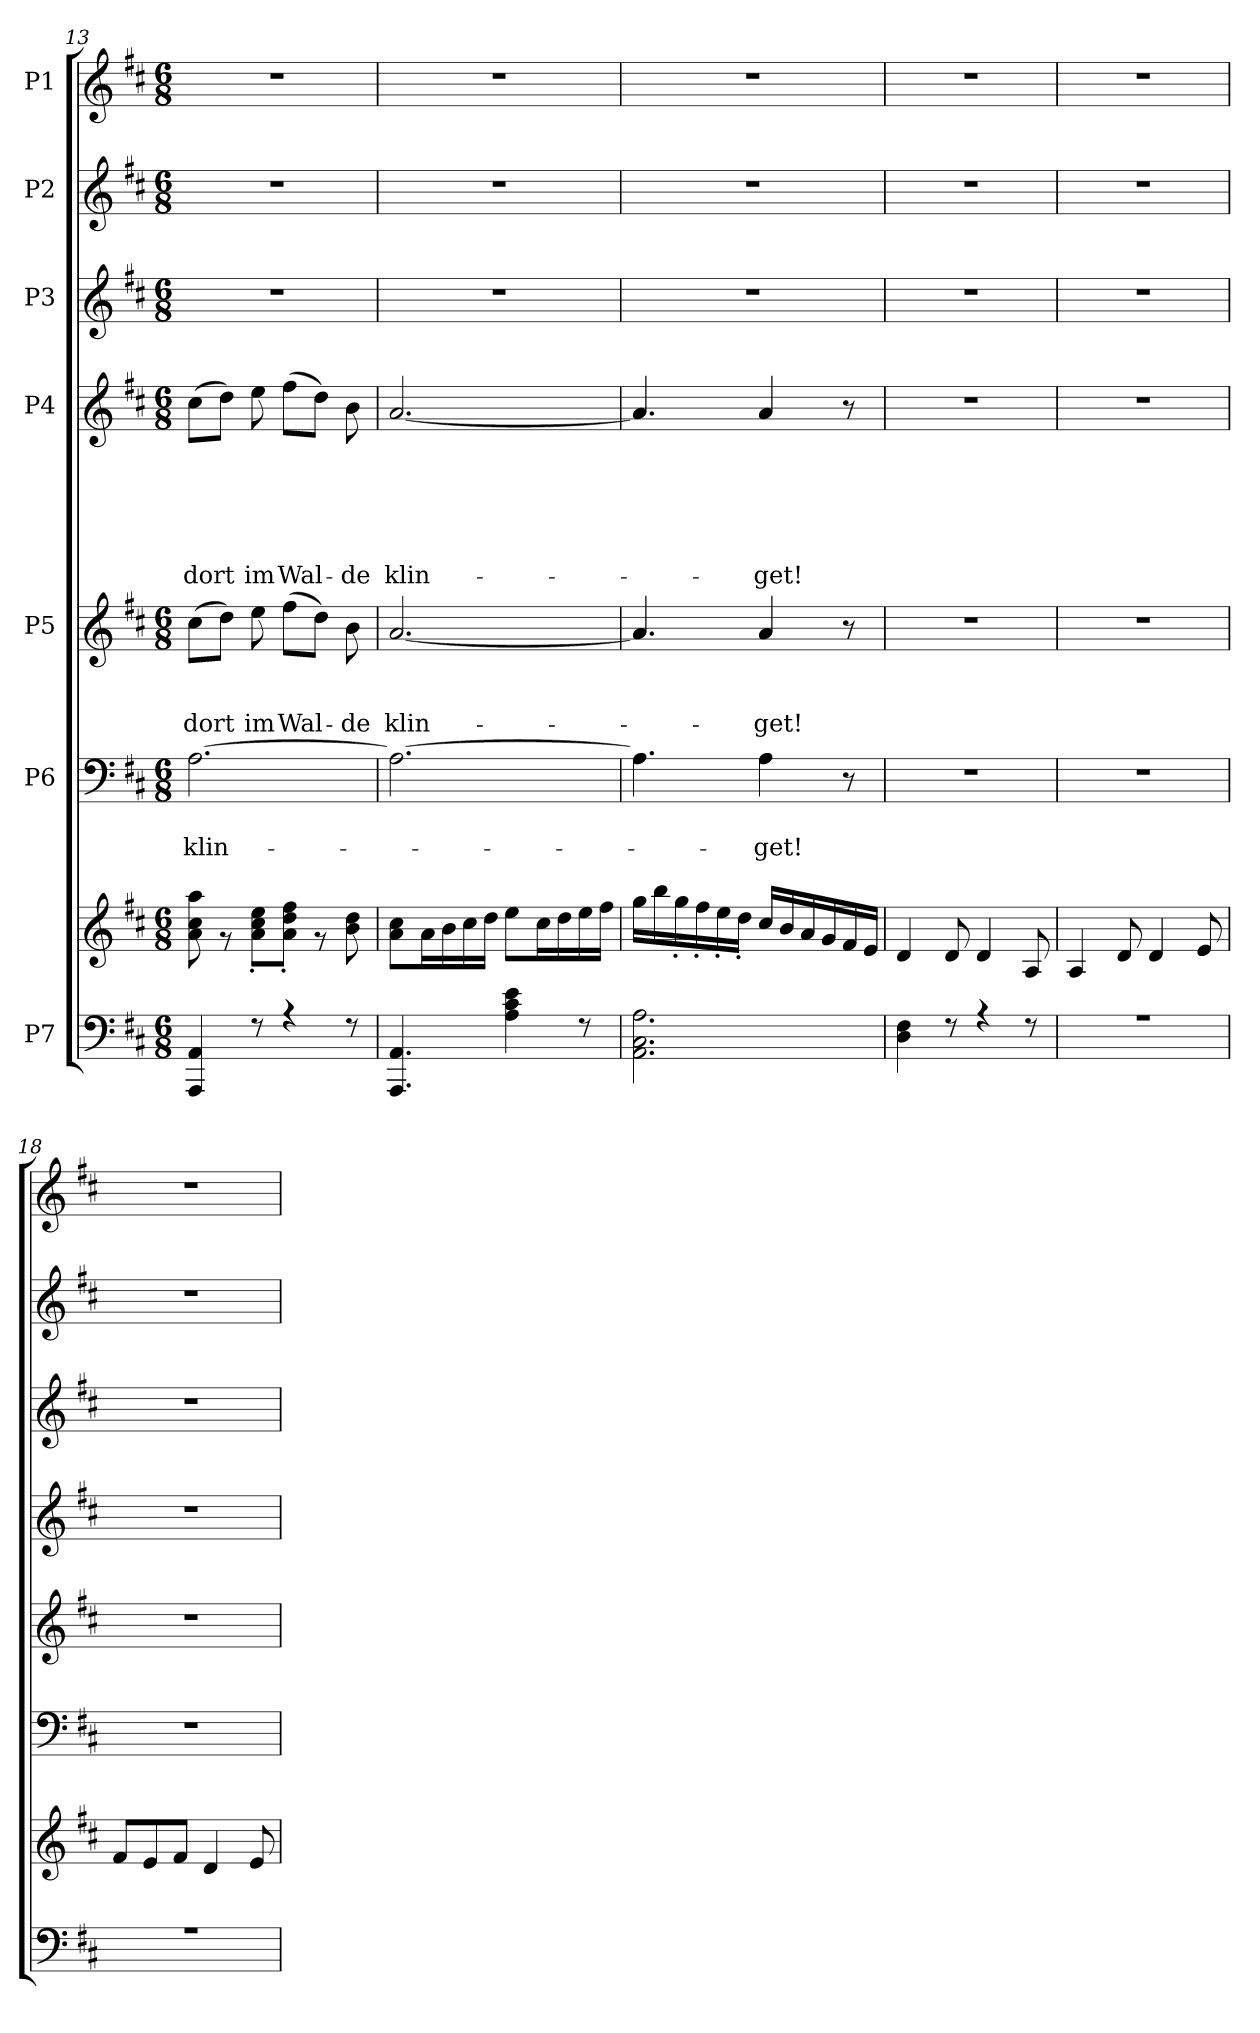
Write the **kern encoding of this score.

**kern	**kern	**kern	**text	**text	**kern	**text	**text	**text	**kern	**text	**text	**text	**text	**text	**text	**kern	**kern	**kern
*part7	*part7	*part6	*part6	*part6	*part5	*part5	*part5	*part5	*part4	*part4	*part4	*part4	*part4	*part4	*part4	*part3	*part2	*part1
*staff8	*staff7	*staff6	*staff6	*staff6	*staff5	*staff5	*staff5	*staff5	*staff4	*staff4	*staff4	*staff4	*staff4	*staff4	*staff4	*staff3	*staff2	*staff1
*I"P7	*	*I"P6	*	*	*I"P5	*	*	*	*I"P4	*	*	*	*	*	*	*I"P3	*I"P2	*I"P1
!!LO:PB:g=z
*clefF4	*clefG2	*clefF4	*	*	*clefG2	*	*	*	*clefG2	*	*	*	*	*	*	*clefG2	*clefG2	*clefG2
*	*	*	*	*	*ITrd7c12	*	*	*	*ITrd7c12	*	*	*	*	*	*	*	*	*ITrd7c12
*k[f#c#]	*k[f#c#]	*k[f#c#]	*	*	*k[f#c#]	*	*	*	*k[f#c#]	*	*	*	*	*	*	*k[f#c#]	*k[f#c#]	*k[f#c#]
*D:	*D:	*D:	*	*	*D:	*	*	*	*D:	*	*	*	*	*	*	*D:	*D:	*D:
*M6/8	*M6/8	*M6/8	*	*	*M6/8	*	*	*	*M6/8	*	*	*	*	*	*	*M6/8	*M6/8	*M6/8
=13	=13	=13	=13	=13	=13	=13	=13	=13	=13	=13	=13	=13	=13	=13	=13	=13	=13	=13
*^	*^	*	*	*	*	*	*	*	*	*	*	*	*	*	*	*	*	*
!	!	!	!	!	!	!LO:LY:b	!	!	!	!LO:LY:b	!	!	!	!	!	!	!LO:LY:b	!LO:N:vis=1	!LO:N:vis=1	!LO:N:vis=1
4AAA/ 4AA/	2.ryy	2.ryy	8a\ 8cc#\ 8aa\	[>2.A\	.	klin-	(>8c#\L	.	.	dort	(>8c#\L	.	.	.	.	.	dort	2.r	2.r	2.r
.	.	.	8r	.	.	.	8d\J)	.	.	.	8d\J)	.	.	.	.	.	.	.	.	.
!	!	!	!	!	!	!	!	!	!	!LO:LY:b	!	!	!	!	!	!	!LO:LY:b	!	!	!
8r	.	.	8a\'> 8cc#\'> 8ee\'>L	.	.	.	8e\	.	.	im	8e\	.	.	.	.	.	im	.	.	.
!	!	!	!	!	!	!	!	!	!	!LO:LY:b	!	!	!	!	!	!	!LO:LY:b	!	!	!
4r	.	.	8a\'> 8dd\'> 8ff#\'>J	.	.	.	(>8f#\L	.	.	Wal-	(>8f#\L	.	.	.	.	.	Wal-	.	.	.
.	.	.	8r	.	.	.	8d\J)	.	.	.	8d\J)	.	.	.	.	.	.	.	.	.
!	!	!	!	!	!	!	!	!	!	!LO:LY:b	!	!	!	!	!	!	!LO:LY:b	!	!	!
8r	.	.	8b\ 8dd\	.	.	.	8B\	.	.	-de	8B\	.	.	.	.	.	-de	.	.	.
=14	=14	=14	=14	=14	=14	=14	=14	=14	=14	=14	=14	=14	=14	=14	=14	=14	=14	=14	=14	=14
!	!	!	!	!	!	!	!	!	!	!LO:LY:b	!	!	!	!	!	!	!LO:LY:b	!LO:N:vis=1	!LO:N:vis=1	!LO:N:vis=1
4.AAA/ 4.AA/	2.ryy	2.ryy	8a\ 8cc#\L	2.A\_	.	.	[<2.A/	.	.	klin-	[<2.A/	.	.	.	.	.	klin-	2.r	2.r	2.r
.	.	.	16a\L	.	.	.	.	.	.	.	.	.	.	.	.	.	.	.	.	.
.	.	.	16b\	.	.	.	.	.	.	.	.	.	.	.	.	.	.	.	.	.
.	.	.	16cc#\	.	.	.	.	.	.	.	.	.	.	.	.	.	.	.	.	.
.	.	.	16dd\JJ	.	.	.	.	.	.	.	.	.	.	.	.	.	.	.	.	.
4A\ 4c#\ 4e\	.	.	8ee\L	.	.	.	.	.	.	.	.	.	.	.	.	.	.	.	.	.
.	.	.	16cc#\L	.	.	.	.	.	.	.	.	.	.	.	.	.	.	.	.	.
.	.	.	16dd\	.	.	.	.	.	.	.	.	.	.	.	.	.	.	.	.	.
8r	.	.	16ee\	.	.	.	.	.	.	.	.	.	.	.	.	.	.	.	.	.
.	.	.	16ff#\JJ	.	.	.	.	.	.	.	.	.	.	.	.	.	.	.	.	.
=15	=15	=15	=15	=15	=15	=15	=15	=15	=15	=15	=15	=15	=15	=15	=15	=15	=15	=15	=15	=15
!	!	!	!	!	!	!	!	!	!	!	!	!	!	!	!	!	!	!LO:N:vis=1	!LO:N:vis=1	!LO:N:vis=1
2.AA\ 2.C#\ 2.A\	2.ryy	2.ryy	16gg\LL	4.A\]	.	.	4.A/]	.	.	.	4.A/]	.	.	.	.	.	.	2.r	2.r	2.r
.	.	.	16bb\	.	.	.	.	.	.	.	.	.	.	.	.	.	.	.	.	.
.	.	.	16gg'>\	.	.	.	.	.	.	.	.	.	.	.	.	.	.	.	.	.
.	.	.	16ff#'>\	.	.	.	.	.	.	.	.	.	.	.	.	.	.	.	.	.
.	.	.	16ee'>\	.	.	.	.	.	.	.	.	.	.	.	.	.	.	.	.	.
.	.	.	16dd'>\JJ	.	.	.	.	.	.	.	.	.	.	.	.	.	.	.	.	.
!	!	!	!	!	!	!LO:LY:b	!	!	!	!LO:LY:b	!	!	!	!	!	!	!LO:LY:b	!	!	!
.	.	.	16cc#/LL	4A\	.	-get!	4A/	.	.	-get!	4A/	.	.	.	.	.	-get!	.	.	.
.	.	.	16b/	.	.	.	.	.	.	.	.	.	.	.	.	.	.	.	.	.
.	.	.	16a/	.	.	.	.	.	.	.	.	.	.	.	.	.	.	.	.	.
.	.	.	16g/	.	.	.	.	.	.	.	.	.	.	.	.	.	.	.	.	.
.	.	.	16f#/	8r	.	.	8r	.	.	.	8r	.	.	.	.	.	.	.	.	.
.	.	.	16e/JJ	.	.	.	.	.	.	.	.	.	.	.	.	.	.	.	.	.
=16	=16	=16	=16	=16	=16	=16	=16	=16	=16	=16	=16	=16	=16	=16	=16	=16	=16	=16	=16	=16
!	!	!	!	!LO:N:vis=1	!	!	!LO:N:vis=1	!	!	!	!LO:N:vis=1	!	!	!	!	!	!	!LO:N:vis=1	!LO:N:vis=1	!LO:N:vis=1
4D\ 4F#\	2.ryy	2.ryy	4d/	2.r	.	.	2.r	.	.	.	2.r	.	.	.	.	.	.	2.r	2.r	2.r
8r	.	.	8d/	.	.	.	.	.	.	.	.	.	.	.	.	.	.	.	.	.
4r	.	.	4d/	.	.	.	.	.	.	.	.	.	.	.	.	.	.	.	.	.
8r	.	.	8A/	.	.	.	.	.	.	.	.	.	.	.	.	.	.	.	.	.
=17	=17	=17	=17	=17	=17	=17	=17	=17	=17	=17	=17	=17	=17	=17	=17	=17	=17	=17	=17	=17
!LO:N:vis=1	!	!	!	!LO:N:vis=1	!	!	!LO:N:vis=1	!	!	!	!LO:N:vis=1	!	!	!	!	!	!	!LO:N:vis=1	!LO:N:vis=1	!LO:N:vis=1
2.r	2.ryy	2.ryy	4A/	2.r	.	.	2.r	.	.	.	2.r	.	.	.	.	.	.	2.r	2.r	2.r
.	.	.	8d/	.	.	.	.	.	.	.	.	.	.	.	.	.	.	.	.	.
.	.	.	4d/	.	.	.	.	.	.	.	.	.	.	.	.	.	.	.	.	.
.	.	.	8e/	.	.	.	.	.	.	.	.	.	.	.	.	.	.	.	.	.
!!LO:PB:g=z
=18	=18	=18	=18	=18	=18	=18	=18	=18	=18	=18	=18	=18	=18	=18	=18	=18	=18	=18	=18	=18
!LO:N:vis=1	!	!	!	!LO:N:vis=1	!	!	!LO:N:vis=1	!	!	!	!LO:N:vis=1	!	!	!	!	!	!	!LO:N:vis=1	!LO:N:vis=1	!LO:N:vis=1
2.r	2.ryy	2.ryy	8f#/L	2.r	.	.	2.r	.	.	.	2.r	.	.	.	.	.	.	2.r	2.r	2.r
.	.	.	8e/	.	.	.	.	.	.	.	.	.	.	.	.	.	.	.	.	.
.	.	.	8f#/J	.	.	.	.	.	.	.	.	.	.	.	.	.	.	.	.	.
.	.	.	4d/	.	.	.	.	.	.	.	.	.	.	.	.	.	.	.	.	.
.	.	.	8e/	.	.	.	.	.	.	.	.	.	.	.	.	.	.	.	.	.
*v	*v	*	*	*	*	*	*	*	*	*	*	*	*	*	*	*	*	*	*	*
*	*v	*v	*	*	*	*	*	*	*	*	*	*	*	*	*	*	*	*	*
=	=	=	=	=	=	=	=	=	=	=	=	=	=	=	=	=	=	=
*-	*-	*-	*-	*-	*-	*-	*-	*-	*-	*-	*-	*-	*-	*-	*-	*-	*-	*-
